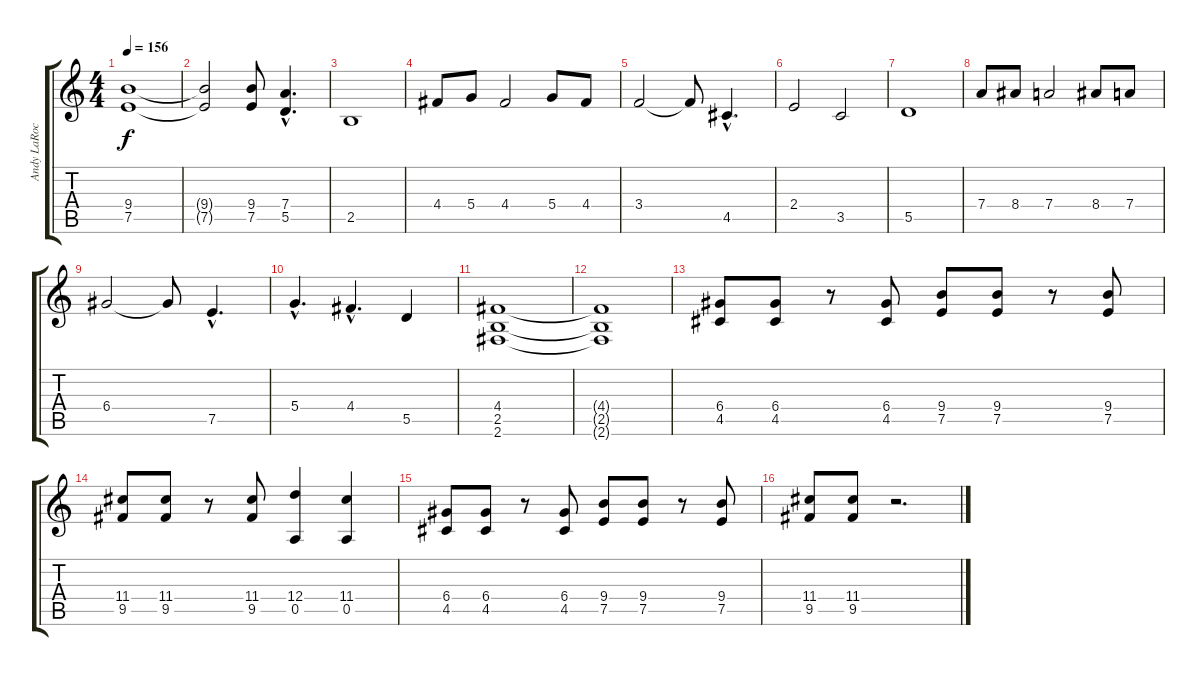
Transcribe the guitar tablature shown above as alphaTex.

\track ("Andy LaRocque" "Andy LaRoc") {instrument distortionguitar}
\staff {score tabs}
\tuning (E4 B3 G3 D3 A2 E2) {hide}
\ts (4 4)
\tempo 156
\clef g2
\ks c
(9.4 7.5).1{dy f} |
(9.4{t} 7.5{t}).2 (9.4 7.5).8 (7.4{hac} 5.5{hac}).4{d} |
2.5.1 |
4.4.8 5.4.8 4.4.2 5.4.8 4.4.8 |
3.4.2 3.4{t}.8 4.5{hac}.4{d} |
2.4.2 3.5.2 |
5.5.1 |
7.4.8 8.4.8 7.4.2 8.4.8 7.4.8 |
6.4.2 6.4{t}.8 7.5{hac}.4{d} |
5.4{hac}.4{d} 4.4{hac}.4{d} 5.5.4 |
(4.4 2.5 2.6).1 |
(4.4{t} 2.5{t} 2.6{t}).1 |
(6.4 4.5).8 (6.4 4.5).8 r.8 (6.4 4.5).8 (9.4 7.5).8 (9.4 7.5).8 r.8 (9.4 7.5).8 |
(11.4 9.5).8 (11.4 9.5).8 r.8 (11.4 9.5).8 (12.4 0.5).4 (11.4 0.5).4 |
(6.4 4.5).8 (6.4 4.5).8 r.8 (6.4 4.5).8 (9.4 7.5).8 (9.4 7.5).8 r.8 (9.4 7.5).8 |
(11.4 9.5).8 (11.4 9.5).8 r.2{d}
